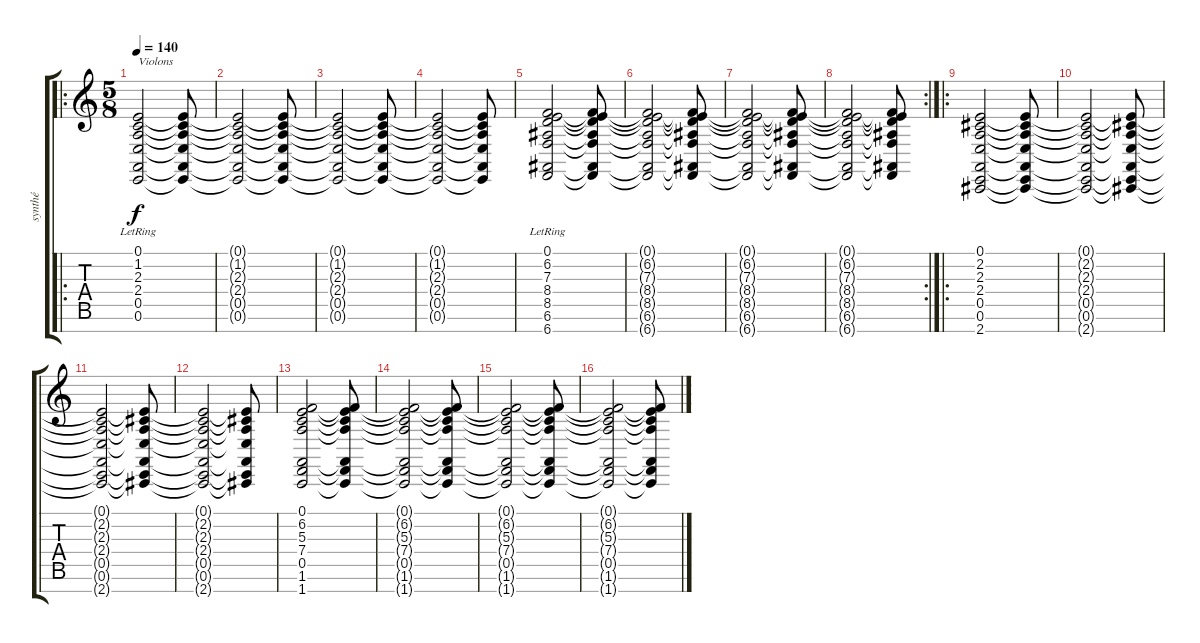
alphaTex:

\track ("synthé" "synthé") {instrument acousticgrandpiano}
\staff {score tabs}
\tuning (E4 B3 G3 D3 A2 E2 B1) {hide}
\ro
\ts (5 8)
\tempo 140
\clef g2
\ks c
(0.1{lr} 1.2{lr} 2.3{lr} 2.4{lr} 0.5{lr} 0.6{lr}).2{txt "Violons" dy f volume 14 instrument synthstrings2} (0.1{t} 1.2{t} 2.3{t} 2.4{t} 0.5{t} 0.6{t}).8 |
(0.1{t} 1.2{t} 2.3{t} 2.4{t} 0.5{t} 0.6{t}).2 (0.1{t} 1.2{t} 2.3{t} 2.4{t} 0.5{t} 0.6{t}).8 |
(0.1{t} 1.2{t} 2.3{t} 2.4{t} 0.5{t} 0.6{t}).2 (0.1{t} 1.2{t} 2.3{t} 2.4{t} 0.5{t} 0.6{t}).8 |
(0.1{t} 1.2{t} 2.3{t} 2.4{t} 0.5{t} 0.6{t}).2 (0.1{t} 1.2{t} 2.3{t} 2.4{t} 0.5{t} 0.6{t}).8 |
(0.1{lr} 6.2{lr} 7.3{lr} 8.4{lr} 8.5{lr} 6.6{lr} 6.7{lr}).2{instrument synthstrings2} (0.1{t} 6.2{t} 7.3{t} 8.4{t} 8.5{t} 6.6{t} 6.7{t}).8 |
(0.1{t} 6.2{t} 7.3{t} 8.4{t} 8.5{t} 6.6{t} 6.7{t}).2 (0.1{t} 6.2{t} 7.3{t} 8.4{t} 8.5{t} 6.6{t} 6.7{t}).8 |
(0.1{t} 6.2{t} 7.3{t} 8.4{t} 8.5{t} 6.6{t} 6.7{t}).2 (0.1{t} 6.2{t} 7.3{t} 8.4{t} 8.5{t} 6.6{t} 6.7{t}).8 |
\rc 2
(0.1{t} 6.2{t} 7.3{t} 8.4{t} 8.5{t} 6.6{t} 6.7{t}).2 (0.1{t} 6.2{t} 7.3{t} 8.4{t} 8.5{t} 6.6{t} 6.7{t}).8 |
\ro
(0.1 2.2 2.3 2.4 0.5 0.6 2.7).2{instrument synthstrings2} (0.1{t} 2.2{t} 2.3{t} 2.4{t} 0.5{t} 0.6{t} 2.7{t}).8 |
(0.1{t} 2.2{t} 2.3{t} 2.4{t} 0.5{t} 0.6{t} 2.7{t}).2 (0.1{t} 2.2{t} 2.3{t} 2.4{t} 0.5{t} 0.6{t} 2.7{t}).8 |
(0.1{t} 2.2{t} 2.3{t} 2.4{t} 0.5{t} 0.6{t} 2.7{t}).2 (0.1{t} 2.2{t} 2.3{t} 2.4{t} 0.5{t} 0.6{t} 2.7{t}).8 |
(0.1{t} 2.2{t} 2.3{t} 2.4{t} 0.5{t} 0.6{t} 2.7{t}).2 (0.1{t} 2.2{t} 2.3{t} 2.4{t} 0.5{t} 0.6{t} 2.7{t}).8 |
(0.1 6.2 5.3 7.4 0.5 1.6 1.7).2{instrument synthstrings2} (0.1{t} 6.2{t} 5.3{t} 7.4{t} 0.5{t} 1.6{t} 1.7{t}).8 |
(0.1{t} 6.2{t} 5.3{t} 7.4{t} 0.5{t} 1.6{t} 1.7{t}).2 (0.1{t} 6.2{t} 5.3{t} 7.4{t} 0.5{t} 1.6{t} 1.7{t}).8 |
(0.1{t} 6.2{t} 5.3{t} 7.4{t} 0.5{t} 1.6{t} 1.7{t}).2 (0.1{t} 6.2{t} 5.3{t} 7.4{t} 0.5{t} 1.6{t} 1.7{t}).8 |
(0.1{t} 6.2{t} 5.3{t} 7.4{t} 0.5{t} 1.6{t} 1.7{t}).2 (0.1{t} 6.2{t} 5.3{t} 7.4{t} 0.5{t} 1.6{t} 1.7{t}).8
